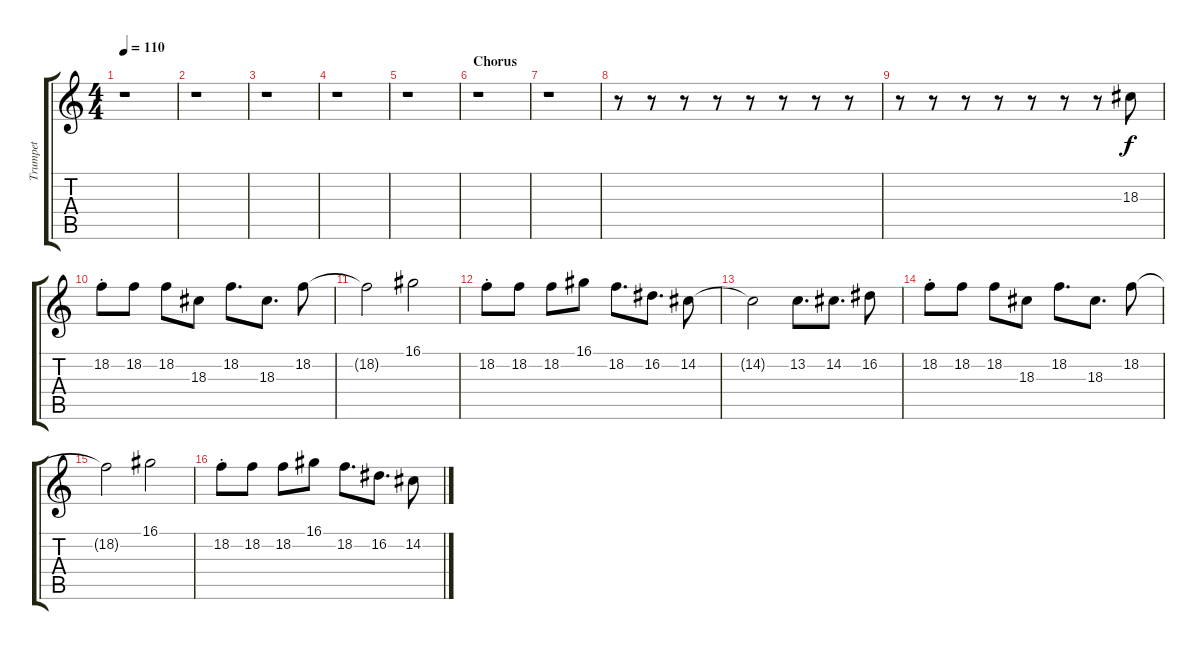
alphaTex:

\track ("Trumpet" "Trumpet") {instrument trumpet}
\staff {score tabs}
\tuning (E4 B3 G3 D3 A2 E2) {hide}
\ts (4 4)
\tempo 110
\clef g2
\ks c
r.1{dy f} |
r.1 |
r.1 |
r.1 |
r.1 |
\section ("" "Chorus")
r.1 |
r.1 |
r.8 r.8 r.8 r.8 r.8 r.8 r.8 r.8 |
r.8 r.8 r.8 r.8 r.8 r.8 r.8 18.3.8 |
18.2{st}.8 18.2.8 18.2.8 18.3.8 18.2.8{d} 18.3.8{d} 18.2.8 |
18.2{t}.2 16.1.2 |
18.2{st}.8 18.2.8 18.2.8 16.1.8 18.2.8{d} 16.2.8{d} 14.2.8 |
14.2{t}.2 13.2.8{d} 14.2.8{d} 16.2.8 |
18.2{st}.8 18.2.8 18.2.8 18.3.8 18.2.8{d} 18.3.8{d} 18.2.8 |
18.2{t}.2 16.1.2 |
18.2{st}.8 18.2.8 18.2.8 16.1.8 18.2.8{d} 16.2.8{d} 14.2.8
